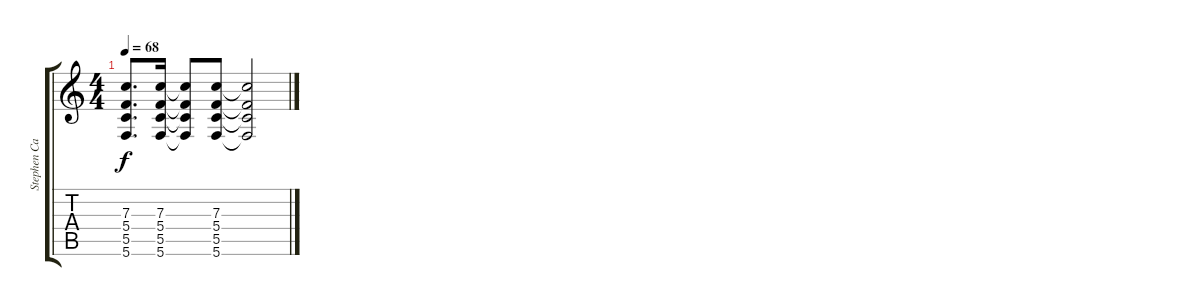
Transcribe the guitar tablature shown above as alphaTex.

\track ("Stephen Carpenter" "Stephen Ca") {instrument distortionguitar}
\staff {score tabs}
\tuning (D4 A3 F3 C3 G2 C2) {hide}
\ts (4 4)
\tempo 68
\clef g2
\ks c
(7.3 5.4 5.5 5.6).8{d dy f} (7.3 5.4 5.5 5.6).16 (7.3{t} 5.4{t} 5.5{t} 5.6{t}).8 (7.3 5.4 5.5 5.6).8 (7.3{t} 5.4{t} 5.5{t} 5.6{t}).2
